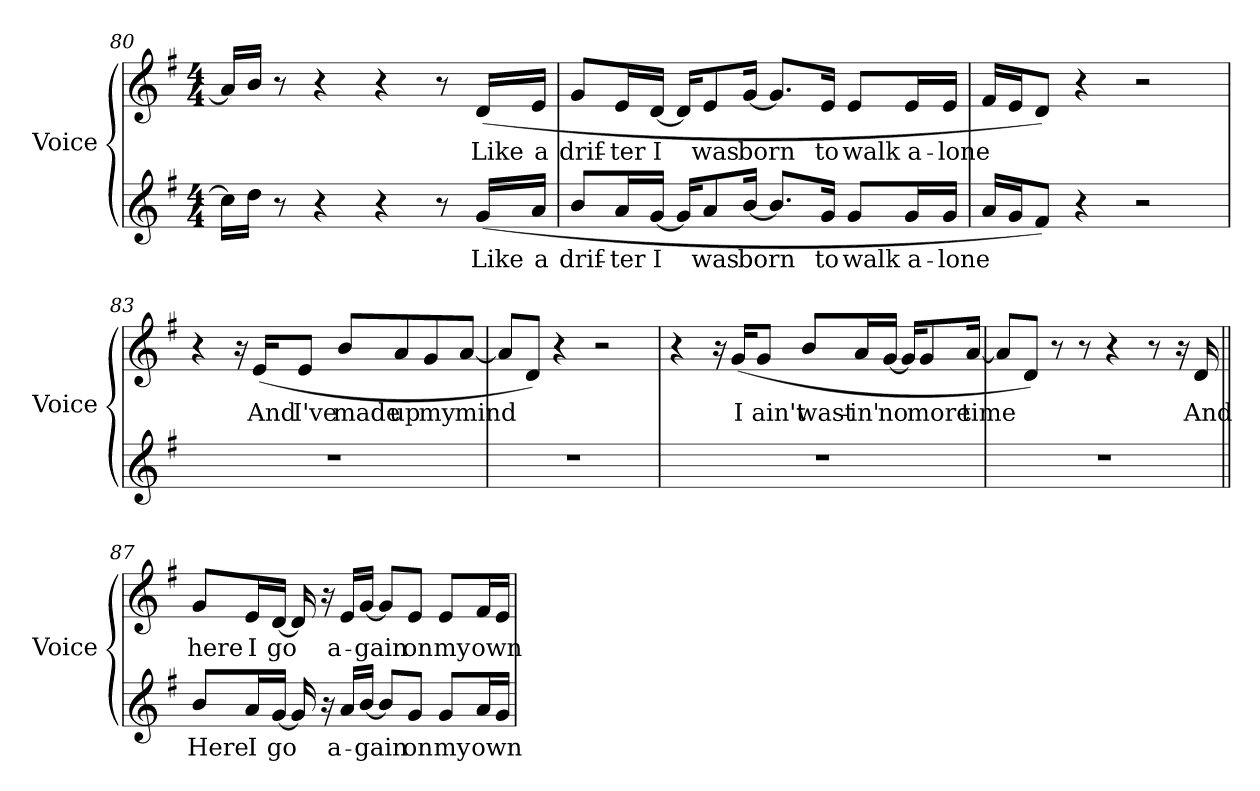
**kern	**text	**kern	**text
*part2	*part2	*part1	*part1
*staff2	*staff2	*staff1	*staff1
*I"Voice	*	*I"Voice	*
*I'Voice	*	*I'Voice	*
*clefG2	*	*clefG2	*
*k[f#]	*	*k[f#]	*
*G:	*	*G:	*
*M4/4	*	*M4/4	*
=80	=80	=80	=80
16cci\LL]	.	16ai/LL]	.
16ddi\JJ	.	16bi/JJ	.
8r	.	8r	.
4r	.	4r	.
4r	.	4r	.
8r	.	8r	.
!	!LO:LY:b:color=#000000	!	!
!	!	!	!LO:LY:b:color=#000000
(16gi/LL	Like	(16di/LL	Like
!	!LO:LY:b:color=#000000	!	!
!	!	!	!LO:LY:b:color=#000000
16ai/JJ	a	16ei/JJ	a
!!LO:LB:g=z
=81	=81	=81	=81
!	!LO:LY:b:color=#000000	!	!
!	!	!	!LO:LY:b:color=#000000
8bi/L	drif-	8gi/L	drif-
!	!LO:LY:b:color=#000000	!	!
!	!	!	!LO:LY:b:color=#000000
16ai/L	-ter	16ei/L	-ter
!	!LO:LY:b:color=#000000	!	!
!	!	!	!LO:LY:b:color=#000000
[16gi/JJ	I	[16di/JJ	I
16gi/KL]	.	16di/KL]	.
!	!LO:LY:b:color=#000000	!	!
!	!	!	!LO:LY:b:color=#000000
8ai/	was	8ei/	was
!	!LO:LY:b:color=#000000	!	!
!	!	!	!LO:LY:b:color=#000000
[16bi/Jk	born	[16gi/Jk	born
8.bi/L]	.	8.gi/L]	.
!	!LO:LY:b:color=#000000	!	!
!	!	!	!LO:LY:b:color=#000000
16gi/Jk	to	16ei/Jk	to
!	!LO:LY:b:color=#000000	!	!
!	!	!	!LO:LY:b:color=#000000
8gi/L	walk	8ei/L	walk
!	!LO:LY:b:color=#000000	!	!
!	!	!	!LO:LY:b:color=#000000
16gi/L	a-	16ei/L	a-
!	!LO:LY:b:color=#000000	!	!
!	!	!	!LO:LY:b:color=#000000
16gi/JJ	-lone	16ei/JJ	-lone
=82	=82	=82	=82
16ai/LL	.	16f#i/LL	.
16gi/J	.	16ei/J	.
8f#i/J)	.	8di/J)	.
4r	.	4r	.
2r	.	2r	.
=83	=83	=83	=83
1r	.	4r	.
.	.	16r	.
!	!	!	!LO:LY:b:color=#000000
.	.	(16ei/KL	And
!	!	!	!LO:LY:b:color=#000000
.	.	8ei/J	I've
!	!	!	!LO:LY:b:color=#000000
.	.	8bi/L	made
!	!	!	!LO:LY:b:color=#000000
.	.	8ai/	up
!	!	!	!LO:LY:b:color=#000000
.	.	8gi/	my
!	!	!	!LO:LY:b:color=#000000
.	.	[8ai/J	mind
!!LO:PB:g=z
=84	=84	=84	=84
1r	.	8ai/L]	.
.	.	8di/J)	.
.	.	4r	.
.	.	2r	.
=85	=85	=85	=85
1r	.	4r	.
.	.	16r	.
!	!	!	!LO:LY:b:color=#000000
.	.	(16gi/KL	I
!	!	!	!LO:LY:b:color=#000000
.	.	8gi/J	ain't
!	!	!	!LO:LY:b:color=#000000
.	.	8bi/L	wast-
!	!	!	!LO:LY:b:color=#000000
.	.	16ai/L	-in'
!	!	!	!LO:LY:b:color=#000000
.	.	[16gi/JJ	no
.	.	16gi/KL]	.
!	!	!	!LO:LY:b:color=#000000
.	.	8gi/	more
!	!	!	!LO:LY:b:color=#000000
.	.	[16ai/Jk	time
=86	=86	=86	=86
1r	.	8ai/L]	.
.	.	8di/J)	.
.	.	8r	.
.	.	8r	.
.	.	4r	.
.	.	8r	.
.	.	16r	.
!	!	!	!LO:LY:b:color=#000000
.	.	16di/	And
!!LO:LB:g=z
=87||	=87||	=87||	=87||
!	!LO:LY:b:color=#000000	!	!
!	!	!	!LO:LY:b:color=#000000
8bi/L	Here	8gi/L	here
!	!LO:LY:b:color=#000000	!	!
!	!	!	!LO:LY:b:color=#000000
16ai/L	I	16ei/L	I
!	!LO:LY:b:color=#000000	!	!
!	!	!	!LO:LY:b:color=#000000
[16gi/JJ	go	[16di/JJ	go
16gi/]	.	16di/]	.
16r	.	16r	.
!	!LO:LY:b:color=#000000	!	!
!	!	!	!LO:LY:b:color=#000000
16ai/LL	a-	16ei/LL	a-
!	!LO:LY:b:color=#000000	!	!
!	!	!	!LO:LY:b:color=#000000
[16bi/JJ	-gain	[16gi/JJ	-gain
8bi/L]	.	8gi/L]	.
!	!LO:LY:b:color=#000000	!	!
!	!	!	!LO:LY:b:color=#000000
8gi/J	on	8ei/J	on
!	!LO:LY:b:color=#000000	!	!
!	!	!	!LO:LY:b:color=#000000
8gi/L	my	8ei/L	my
!	!LO:LY:b:color=#000000	!	!
!	!	!	!LO:LY:b:color=#000000
16ai/L	own	16f#i/L	own
16gi/JJ	.	16ei/JJ	.
=	=	=	=
*-	*-	*-	*-
